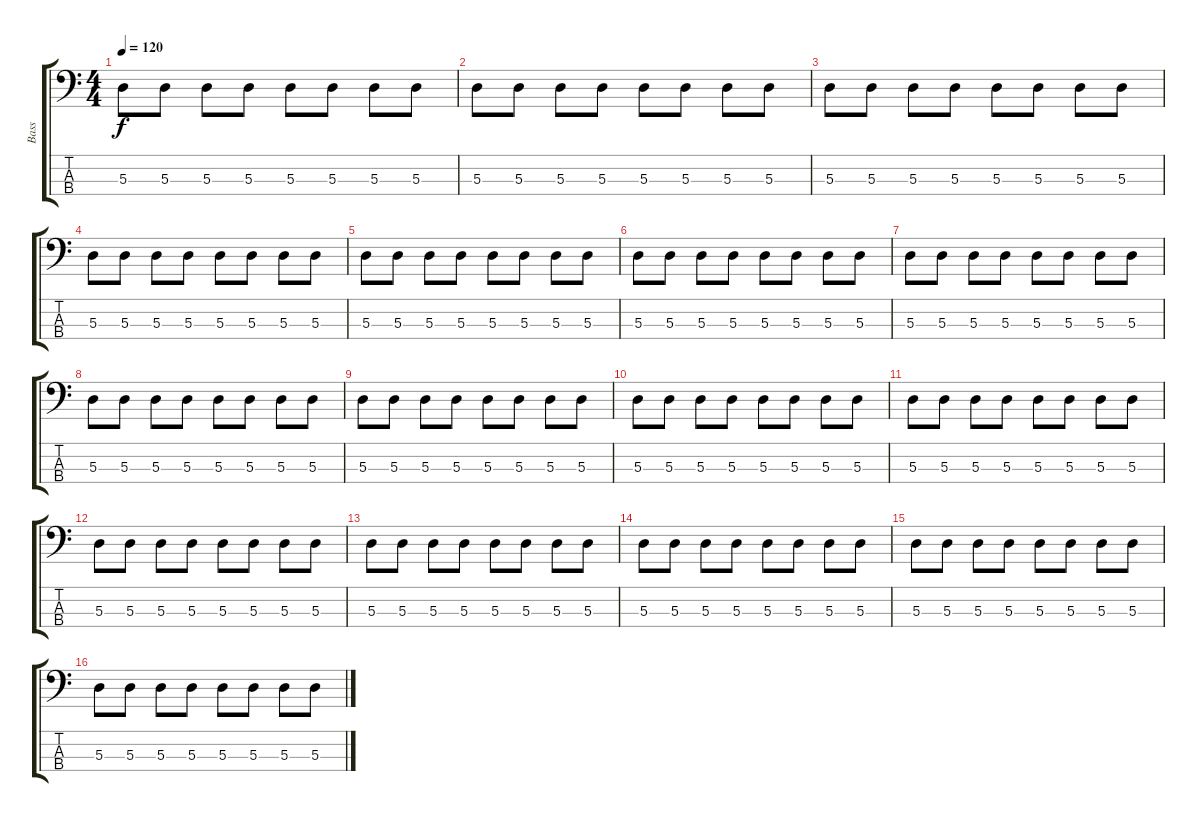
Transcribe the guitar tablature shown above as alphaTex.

\track ("Bass" "Bass") {instrument acousticbass}
\staff {score tabs}
\tuning (G2 D2 A1 E1) {hide}
\ts (4 4)
\tempo 120
\clef f4
\ks c
5.3.8{dy f} 5.3.8 5.3.8 5.3.8 5.3.8 5.3.8 5.3.8 5.3.8 |
5.3.8 5.3.8 5.3.8 5.3.8 5.3.8 5.3.8 5.3.8 5.3.8 |
5.3.8 5.3.8 5.3.8 5.3.8 5.3.8 5.3.8 5.3.8 5.3.8 |
5.3.8 5.3.8 5.3.8 5.3.8 5.3.8 5.3.8 5.3.8 5.3.8 |
5.3.8 5.3.8 5.3.8 5.3.8 5.3.8 5.3.8 5.3.8 5.3.8 |
5.3.8 5.3.8 5.3.8 5.3.8 5.3.8 5.3.8 5.3.8 5.3.8 |
5.3.8 5.3.8 5.3.8 5.3.8 5.3.8 5.3.8 5.3.8 5.3.8 |
5.3.8 5.3.8 5.3.8 5.3.8 5.3.8 5.3.8 5.3.8 5.3.8 |
5.3.8 5.3.8 5.3.8 5.3.8 5.3.8 5.3.8 5.3.8 5.3.8 |
5.3.8 5.3.8 5.3.8 5.3.8 5.3.8 5.3.8 5.3.8 5.3.8 |
5.3.8 5.3.8 5.3.8 5.3.8 5.3.8 5.3.8 5.3.8 5.3.8 |
5.3.8 5.3.8 5.3.8 5.3.8 5.3.8 5.3.8 5.3.8 5.3.8 |
5.3.8 5.3.8 5.3.8 5.3.8 5.3.8 5.3.8 5.3.8 5.3.8 |
5.3.8 5.3.8 5.3.8 5.3.8 5.3.8 5.3.8 5.3.8 5.3.8 |
5.3.8 5.3.8 5.3.8 5.3.8 5.3.8 5.3.8 5.3.8 5.3.8 |
5.3.8 5.3.8 5.3.8 5.3.8 5.3.8 5.3.8 5.3.8 5.3.8
